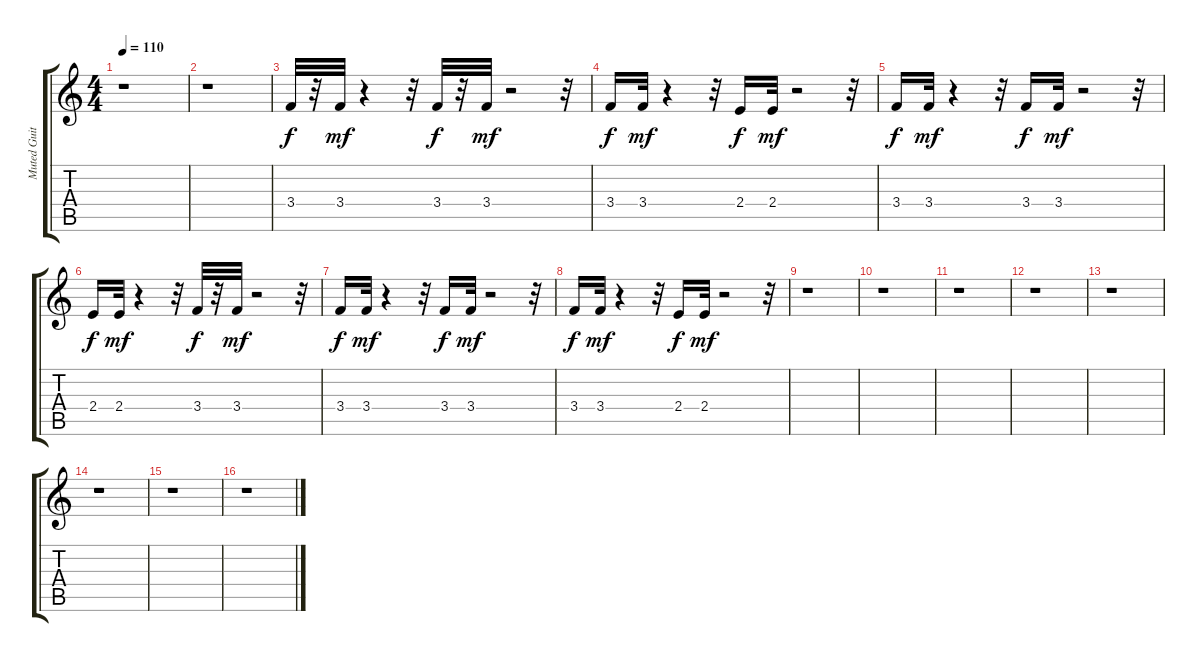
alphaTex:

\track ("Muted Guitar        " "Muted Guit") {instrument electricguitarmuted}
\staff {score tabs}
\tuning (E4 B3 G3 D3 A2 E2) {hide}
\ts (4 4)
\tempo 110
\clef g2
\ks c
r.1{dy mf} |
r.1 |
3.4.32{dy f} r.32 3.4.32{dy mf} r.4 r.32 3.4.32{dy f} r.32 3.4.32{dy mf} r.2 r.32 |
3.4.16{dy f} 3.4.32{dy mf} r.4 r.32 2.4.16{dy f} 2.4.32{dy mf} r.2 r.32 |
3.4.16{dy f} 3.4.32{dy mf} r.4 r.32 3.4.16{dy f} 3.4.32{dy mf} r.2 r.32 |
2.4.16{dy f} 2.4.32{dy mf} r.4 r.32 3.4.32{dy f} r.32 3.4.32{dy mf} r.2 r.32 |
3.4.16{dy f} 3.4.32{dy mf} r.4 r.32 3.4.16{dy f} 3.4.32{dy mf} r.2 r.32 |
3.4.16{dy f} 3.4.32{dy mf} r.4 r.32 2.4.16{dy f} 2.4.32{dy mf} r.2 r.32 |
r.1 |
r.1 |
r.1 |
r.1 |
r.1 |
r.1 |
r.1 |
r.1
